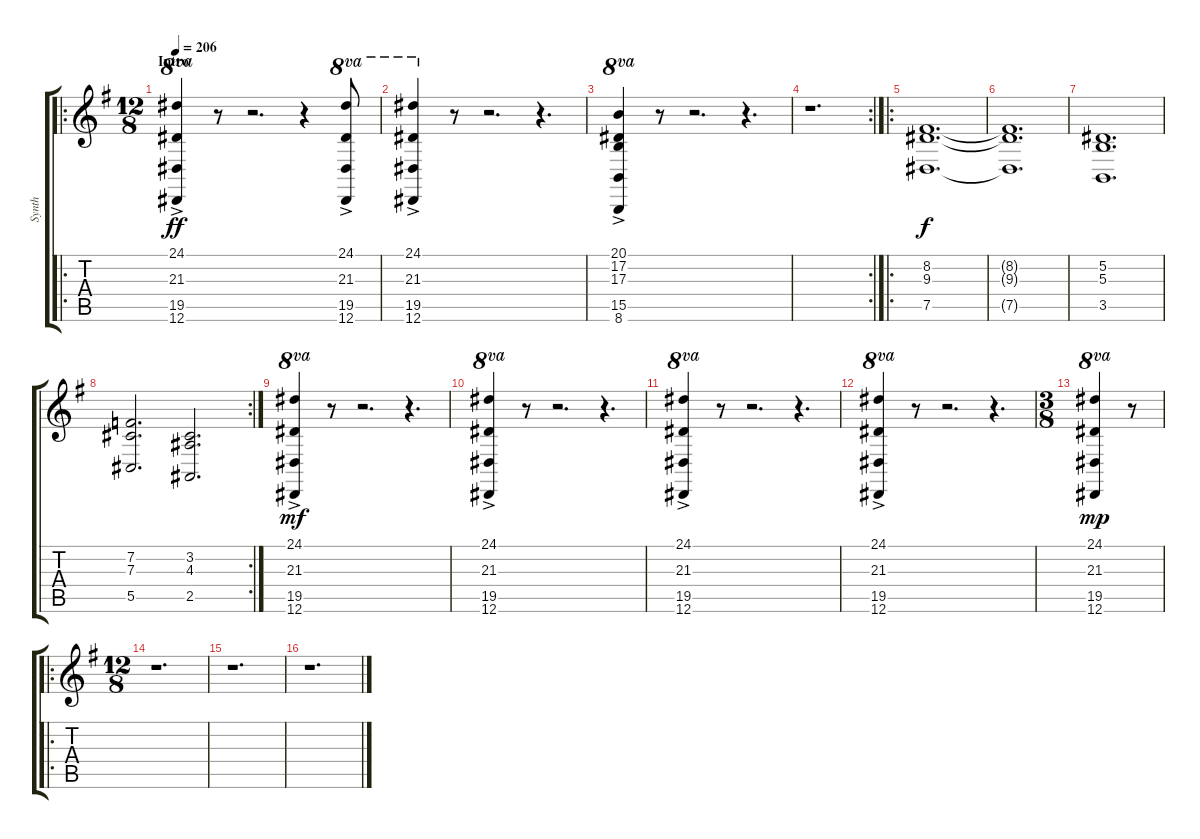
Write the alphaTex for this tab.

\track ("Synth" "Synth") {instrument synthstrings2}
\staff {score tabs}
\tuning (Eb4 Bb3 Gb3 Db3 Ab2 Eb2) {hide}
\ro
\ts (12 8)
\section ("" "Intro")
\tempo 206
\clef g2
\ks g
(24.1{ac} 21.3{ac} 19.5{ac} 12.6{ac}).4{ot 8va dy ff instrument orchestrahit} r.8 r.2{d} r.4 (24.1{ac} 21.3{ac} 19.5{ac} 12.6{ac}).8{ot 8va} |
(24.1{ac} 21.3{ac} 19.5{ac} 12.6{ac}).4{ot 8va} r.8 r.2{d} r.4{d} |
(20.1{ac} 17.2{ac} 17.3{ac} 15.5{ac} 8.6{ac}).4{ot 8va} r.8 r.2{d} r.4{d} |
\rc 2
r.1{d} |
\ro
(8.2 9.3 7.5).1{d dy f instrument synthstrings2} |
(8.2{t} 9.3{t} 7.5{t}).1{d} |
(5.2 5.3 3.5).1{d} |
\rc 2
(7.2 7.3 5.5).2{d} (3.2 4.3 2.5).2{d} |
(24.1{ac} 21.3{ac} 19.5{ac} 12.6{ac}).4{ot 8va dy mf volume 11 instrument orchestrahit} r.8 r.2{d} r.4{d} |
(24.1{ac} 21.3{ac} 19.5{ac} 12.6{ac}).4{ot 8va} r.8 r.2{d} r.4{d} |
(24.1{ac} 21.3{ac} 19.5{ac} 12.6{ac}).4{ot 8va} r.8 r.2{d} r.4{d} |
(24.1{ac} 21.3{ac} 19.5{ac} 12.6{ac}).4{ot 8va} r.8 r.2{d} r.4{d} |
\ts (3 8)
(24.1 21.3 19.5 12.6).4{ot 8va dy mp} r.8 |
\ro
\ts (12 8)
r.1{d volume 9 balance 8 instrument synthstrings2} |
r.1{d} |
r.1{d}
